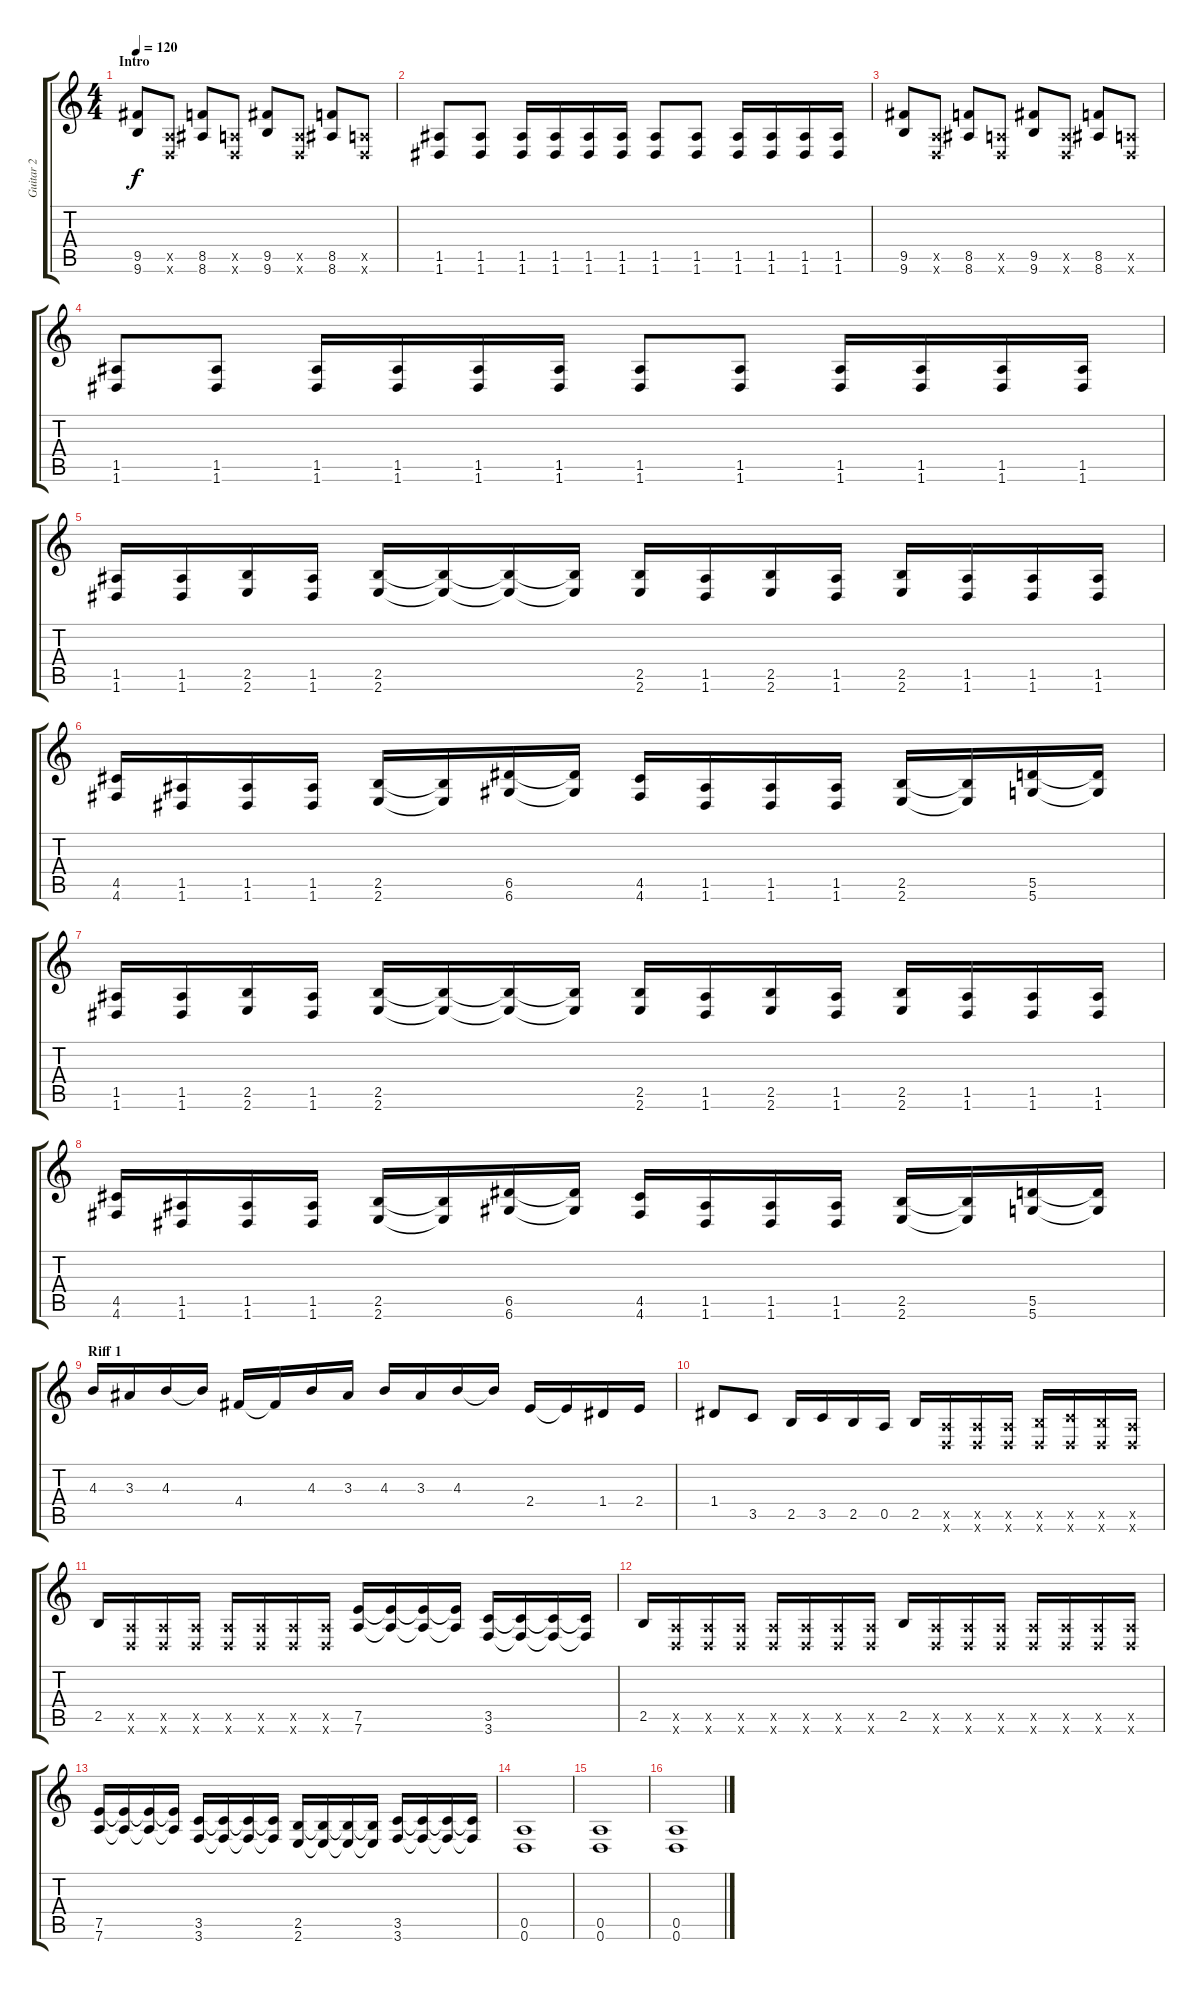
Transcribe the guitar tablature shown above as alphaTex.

\track ("Guitar 2" "Guitar 2") {instrument distortionguitar}
\staff {score tabs}
\tuning (E4 B3 G3 D3 A2 D2) {hide}
\ts (4 4)
\section ("" "Intro")
\tempo 120
\clef g2
\ks c
(9.5 9.6).8{dy f instrument distortionguitar} (0.5{x} 0.6{x}).8 (8.5 8.6).8 (0.5{x} 0.6{x}).8 (9.5 9.6).8 (0.5{x} 0.6{x}).8 (8.5 8.6).8 (0.5{x} 0.6{x}).8 |
(1.5 1.6).8 (1.5 1.6).8 (1.5 1.6).16 (1.5 1.6).16 (1.5 1.6).16 (1.5 1.6).16 (1.5 1.6).8 (1.5 1.6).8 (1.5 1.6).16 (1.5 1.6).16 (1.5 1.6).16 (1.5 1.6).16 |
(9.5 9.6).8 (0.5{x} 0.6{x}).8 (8.5 8.6).8 (0.5{x} 0.6{x}).8 (9.5 9.6).8 (0.5{x} 0.6{x}).8 (8.5 8.6).8 (0.5{x} 0.6{x}).8 |
(1.5 1.6).8 (1.5 1.6).8 (1.5 1.6).16 (1.5 1.6).16 (1.5 1.6).16 (1.5 1.6).16 (1.5 1.6).8 (1.5 1.6).8 (1.5 1.6).16 (1.5 1.6).16 (1.5 1.6).16 (1.5 1.6).16 |
(1.5 1.6).16 (1.5 1.6).16 (2.5 2.6).16 (1.5 1.6).16 (2.5 2.6).16 (2.5{t} 2.6{t}).16 (2.5{t} 2.6{t}).16 (2.5{t} 2.6{t}).16 (2.5 2.6).16 (1.5 1.6).16 (2.5 2.6).16 (1.5 1.6).16 (2.5 2.6).16 (1.5 1.6).16 (1.5 1.6).16 (1.5 1.6).16 |
(4.5 4.6).16 (1.5 1.6).16 (1.5 1.6).16 (1.5 1.6).16 (2.5 2.6).16 (2.5{t} 2.6{t}).16 (6.5 6.6).16 (6.5{t} 6.6{t}).16 (4.5 4.6).16 (1.5 1.6).16 (1.5 1.6).16 (1.5 1.6).16 (2.5 2.6).16 (2.5{t} 2.6{t}).16 (5.5 5.6).16 (5.5{t} 5.6{t}).16 |
(1.5 1.6).16 (1.5 1.6).16 (2.5 2.6).16 (1.5 1.6).16 (2.5 2.6).16 (2.5{t} 2.6{t}).16 (2.5{t} 2.6{t}).16 (2.5{t} 2.6{t}).16 (2.5 2.6).16 (1.5 1.6).16 (2.5 2.6).16 (1.5 1.6).16 (2.5 2.6).16 (1.5 1.6).16 (1.5 1.6).16 (1.5 1.6).16 |
(4.5 4.6).16 (1.5 1.6).16 (1.5 1.6).16 (1.5 1.6).16 (2.5 2.6).16 (2.5{t} 2.6{t}).16 (6.5 6.6).16 (6.5{t} 6.6{t}).16 (4.5 4.6).16 (1.5 1.6).16 (1.5 1.6).16 (1.5 1.6).16 (2.5 2.6).16 (2.5{t} 2.6{t}).16 (5.5 5.6).16 (5.5{t} 5.6{t}).16 |
\section ("" "Riff 1")
4.3.16 3.3.16 4.3.16 4.3{t}.16 4.4.16 4.4{t}.16 4.3.16 3.3.16 4.3.16 3.3.16 4.3.16 4.3{t}.16 2.4.16 2.4{t}.16 1.4.16 2.4.16 |
1.4.8 3.5.8 2.5.16 3.5.16 2.5.16 0.5.16 2.5.16 (0.5{x} 0.6{x}).16 (0.5{x} 0.6{x}).16 (0.5{x} 0.6{x}).16 (2.5{x} 0.6{x}).16 (3.5{x} 0.6{x}).16 (2.5{x} 0.6{x}).16 (0.5{x} 0.6{x}).16 |
2.5.16 (0.5{x} 0.6{x}).16 (0.5{x} 0.6{x}).16 (0.5{x} 0.6{x}).16 (0.5{x} 0.6{x}).16 (0.5{x} 0.6{x}).16 (0.5{x} 0.6{x}).16 (0.5{x} 0.6{x}).16 (7.5 7.6).16 (7.5{t} 7.6{t}).16 (7.5{t} 7.6{t}).16 (7.5{t} 7.6{t}).16 (3.5 3.6).16 (3.5{t} 3.6{t}).16 (3.5{t} 3.6{t}).16 (3.5{t} 3.6{t}).16 |
2.5.16 (0.5{x} 0.6{x}).16 (0.5{x} 0.6{x}).16 (0.5{x} 0.6{x}).16 (0.5{x} 0.6{x}).16 (0.5{x} 0.6{x}).16 (0.5{x} 0.6{x}).16 (0.5{x} 0.6{x}).16 2.5.16 (0.5{x} 0.6{x}).16 (0.5{x} 0.6{x}).16 (0.5{x} 0.6{x}).16 (0.5{x} 0.6{x}).16 (0.5{x} 0.6{x}).16 (0.5{x} 0.6{x}).16 (0.5{x} 0.6{x}).16 |
(7.5 7.6).16 (7.5{t} 7.6{t}).16 (7.5{t} 7.6{t}).16 (7.5{t} 7.6{t}).16 (3.5 3.6).16 (3.5{t} 3.6{t}).16 (3.5{t} 3.6{t}).16 (3.5{t} 3.6{t}).16 (2.5 2.6).16 (2.5{t} 2.6{t}).16 (2.5{t} 2.6{t}).16 (2.5{t} 2.6{t}).16 (3.5 3.6).16 (3.5{t} 3.6{t}).16 (3.5{t} 3.6{t}).16 (3.5{t} 3.6{t}).16 |
(0.5 0.6).1 |
(0.5 0.6).1 |
(0.5 0.6).1
